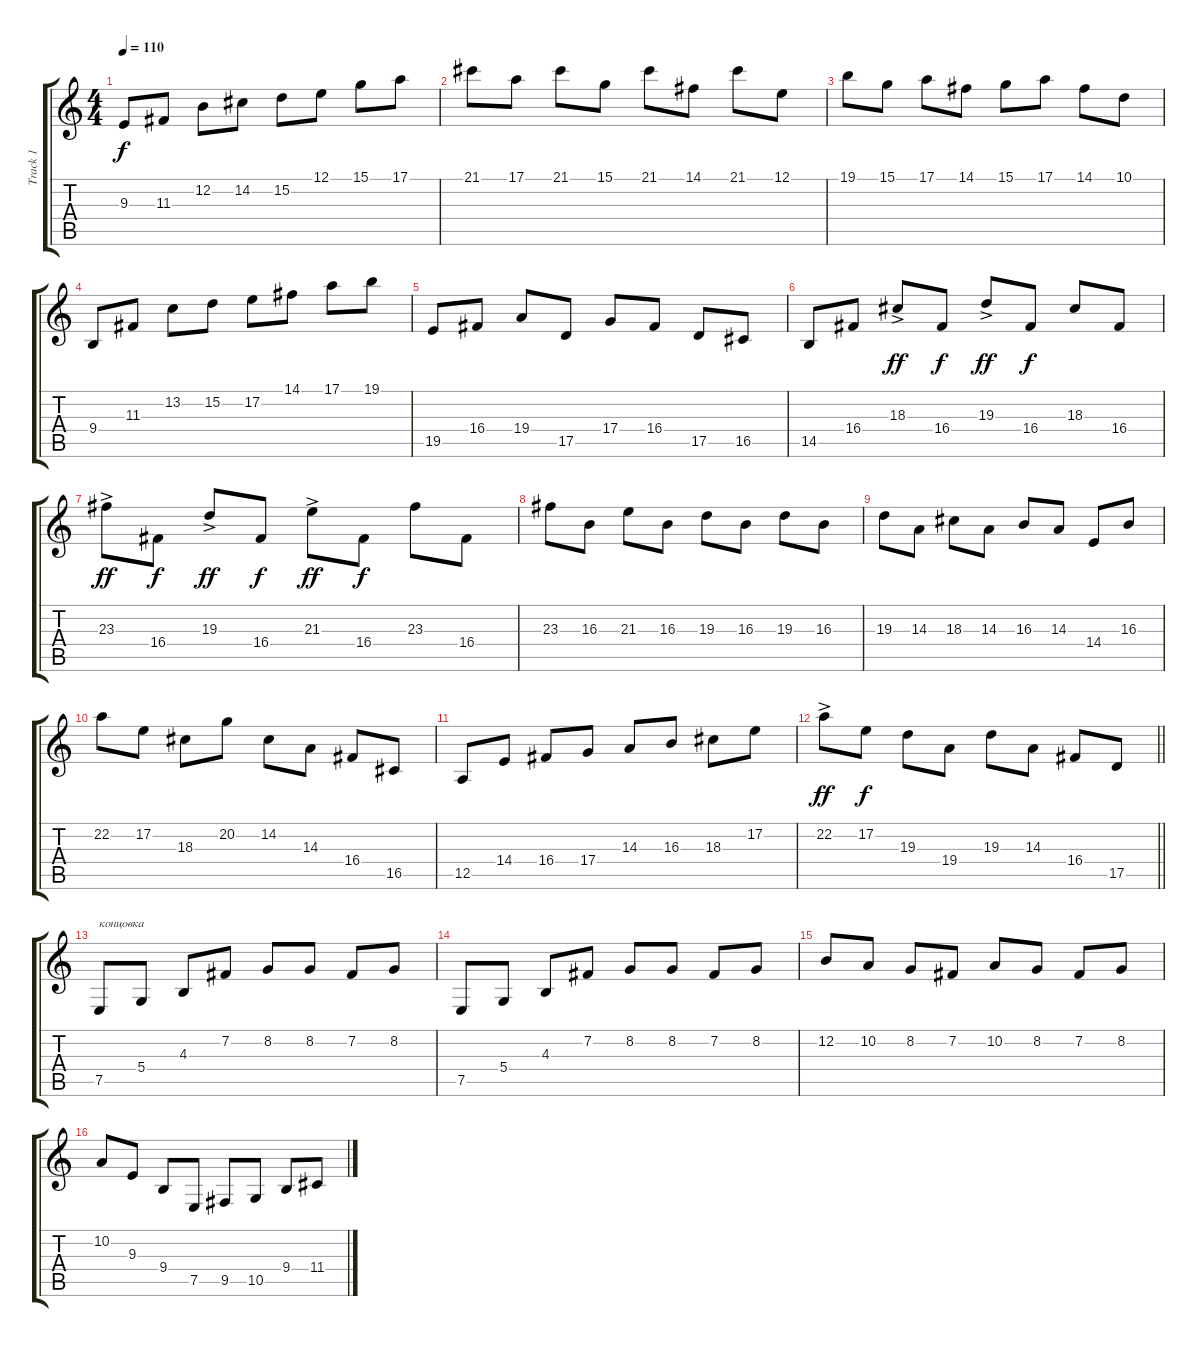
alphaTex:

\track ("Track 1" "Track 1") {instrument acousticgrandpiano}
\staff {score tabs}
\tuning (E4 B3 G3 D3 A2 E2) {hide}
\ts (4 4)
\tempo 110
\clef g2
\ks c
9.3.8{dy f} 11.3.8 12.2.8 14.2.8 15.2.8 12.1.8 15.1.8 17.1.8 |
21.1.8 17.1.8 21.1.8 15.1.8 21.1.8 14.1.8 21.1.8 12.1.8 |
19.1.8 15.1.8 17.1.8 14.1.8 15.1.8 17.1.8 14.1.8 10.1.8 |
9.4.8 11.3.8 13.2.8 15.2.8 17.2.8 14.1.8 17.1.8 19.1.8 |
19.5.8 16.4.8 19.4.8 17.5.8 17.4.8 16.4.8 17.5.8 16.5.8 |
14.5.8 16.4.8 18.3{ac}.8{dy ff} 16.4.8{dy f} 19.3{ac}.8{dy ff} 16.4.8{dy f} 18.3.8 16.4.8 |
23.3{ac}.8{dy ff} 16.4.8{dy f} 19.3{ac}.8{dy ff} 16.4.8{dy f} 21.3{ac}.8{dy ff} 16.4.8{dy f} 23.3.8 16.4.8 |
23.3.8 16.3.8 21.3.8 16.3.8 19.3.8 16.3.8 19.3.8 16.3.8 |
19.3.8 14.3.8 18.3.8 14.3.8 16.3.8 14.3.8 14.4.8 16.3.8 |
22.2.8 17.2.8 18.3.8 20.2.8 14.2.8 14.3.8 16.4.8 16.5.8 |
12.5.8 14.4.8 16.4.8 17.4.8 14.3.8 16.3.8 18.3.8 17.2.8 |
\barLineRight lightlight
22.2{ac}.8{dy ff} 17.2.8{dy f} 19.3.8 19.4.8 19.3.8 14.3.8 16.4.8 17.5.8 |
7.5.8{txt "концовка"} 5.4.8 4.3.8 7.2.8 8.2.8 8.2.8 7.2.8 8.2.8 |
7.5.8 5.4.8 4.3.8 7.2.8 8.2.8 8.2.8 7.2.8 8.2.8 |
12.2.8 10.2.8 8.2.8 7.2.8 10.2.8 8.2.8 7.2.8 8.2.8 |
10.2.8 9.3.8 9.4.8 7.5.8 9.5.8 10.5.8 9.4.8 11.4.8
